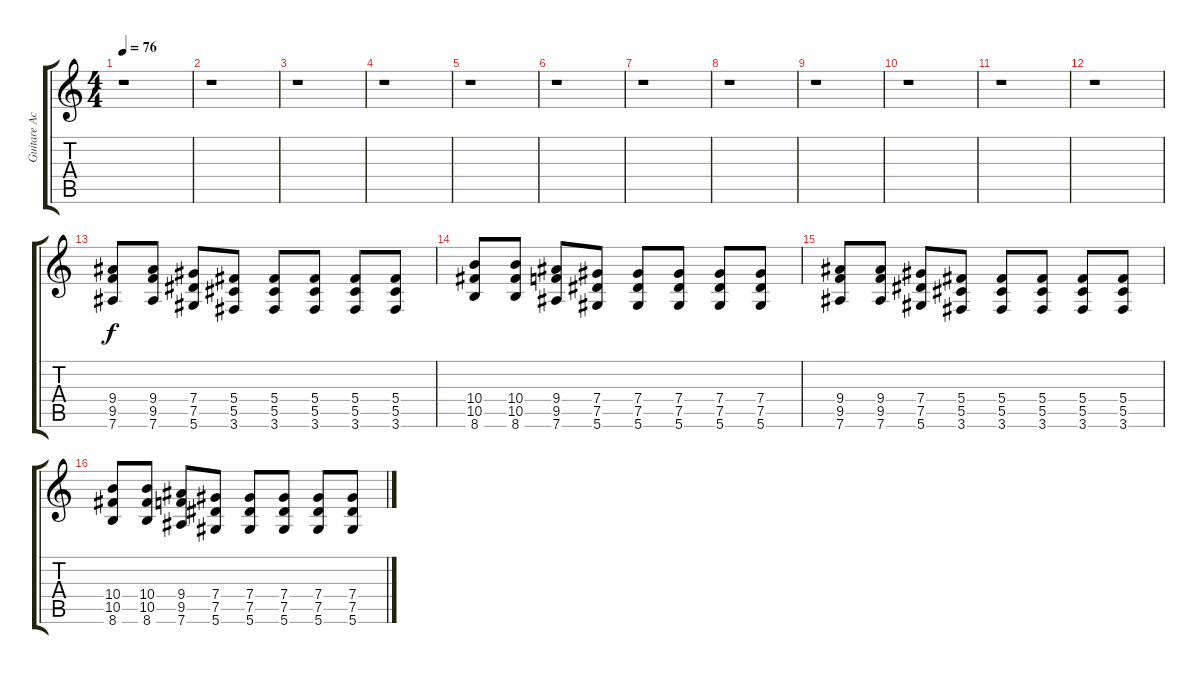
\track ("Guitare Acoustique/Electrique" "Guitare Ac") {instrument acousticguitarsteel}
\staff {score tabs}
\tuning (Eb4 Bb3 Gb3 Db3 Ab2 Eb2) {hide}
\ts (4 4)
\tempo 76
\clef g2
\ks c
r.1{dy f} |
r.1 |
r.1 |
r.1 |
r.1 |
r.1 |
r.1 |
r.1 |
r.1 |
r.1 |
r.1 |
r.1 |
(9.4 9.5 7.6).8{volume 12 instrument overdrivenguitar} (9.4 9.5 7.6).8 (7.4 7.5 5.6).8 (5.4 5.5 3.6).8 (5.4 5.5 3.6).8 (5.4 5.5 3.6).8 (5.4 5.5 3.6).8 (5.4 5.5 3.6).8 |
(10.4 10.5 8.6).8 (10.4 10.5 8.6).8 (9.4 9.5 7.6).8 (7.4 7.5 5.6).8 (7.4 7.5 5.6).8 (7.4 7.5 5.6).8 (7.4 7.5 5.6).8 (7.4 7.5 5.6).8 |
(9.4 9.5 7.6).8 (9.4 9.5 7.6).8 (7.4 7.5 5.6).8 (5.4 5.5 3.6).8 (5.4 5.5 3.6).8 (5.4 5.5 3.6).8 (5.4 5.5 3.6).8 (5.4 5.5 3.6).8 |
(10.4 10.5 8.6).8 (10.4 10.5 8.6).8 (9.4 9.5 7.6).8 (7.4 7.5 5.6).8 (7.4 7.5 5.6).8 (7.4 7.5 5.6).8 (7.4 7.5 5.6).8 (7.4 7.5 5.6).8
